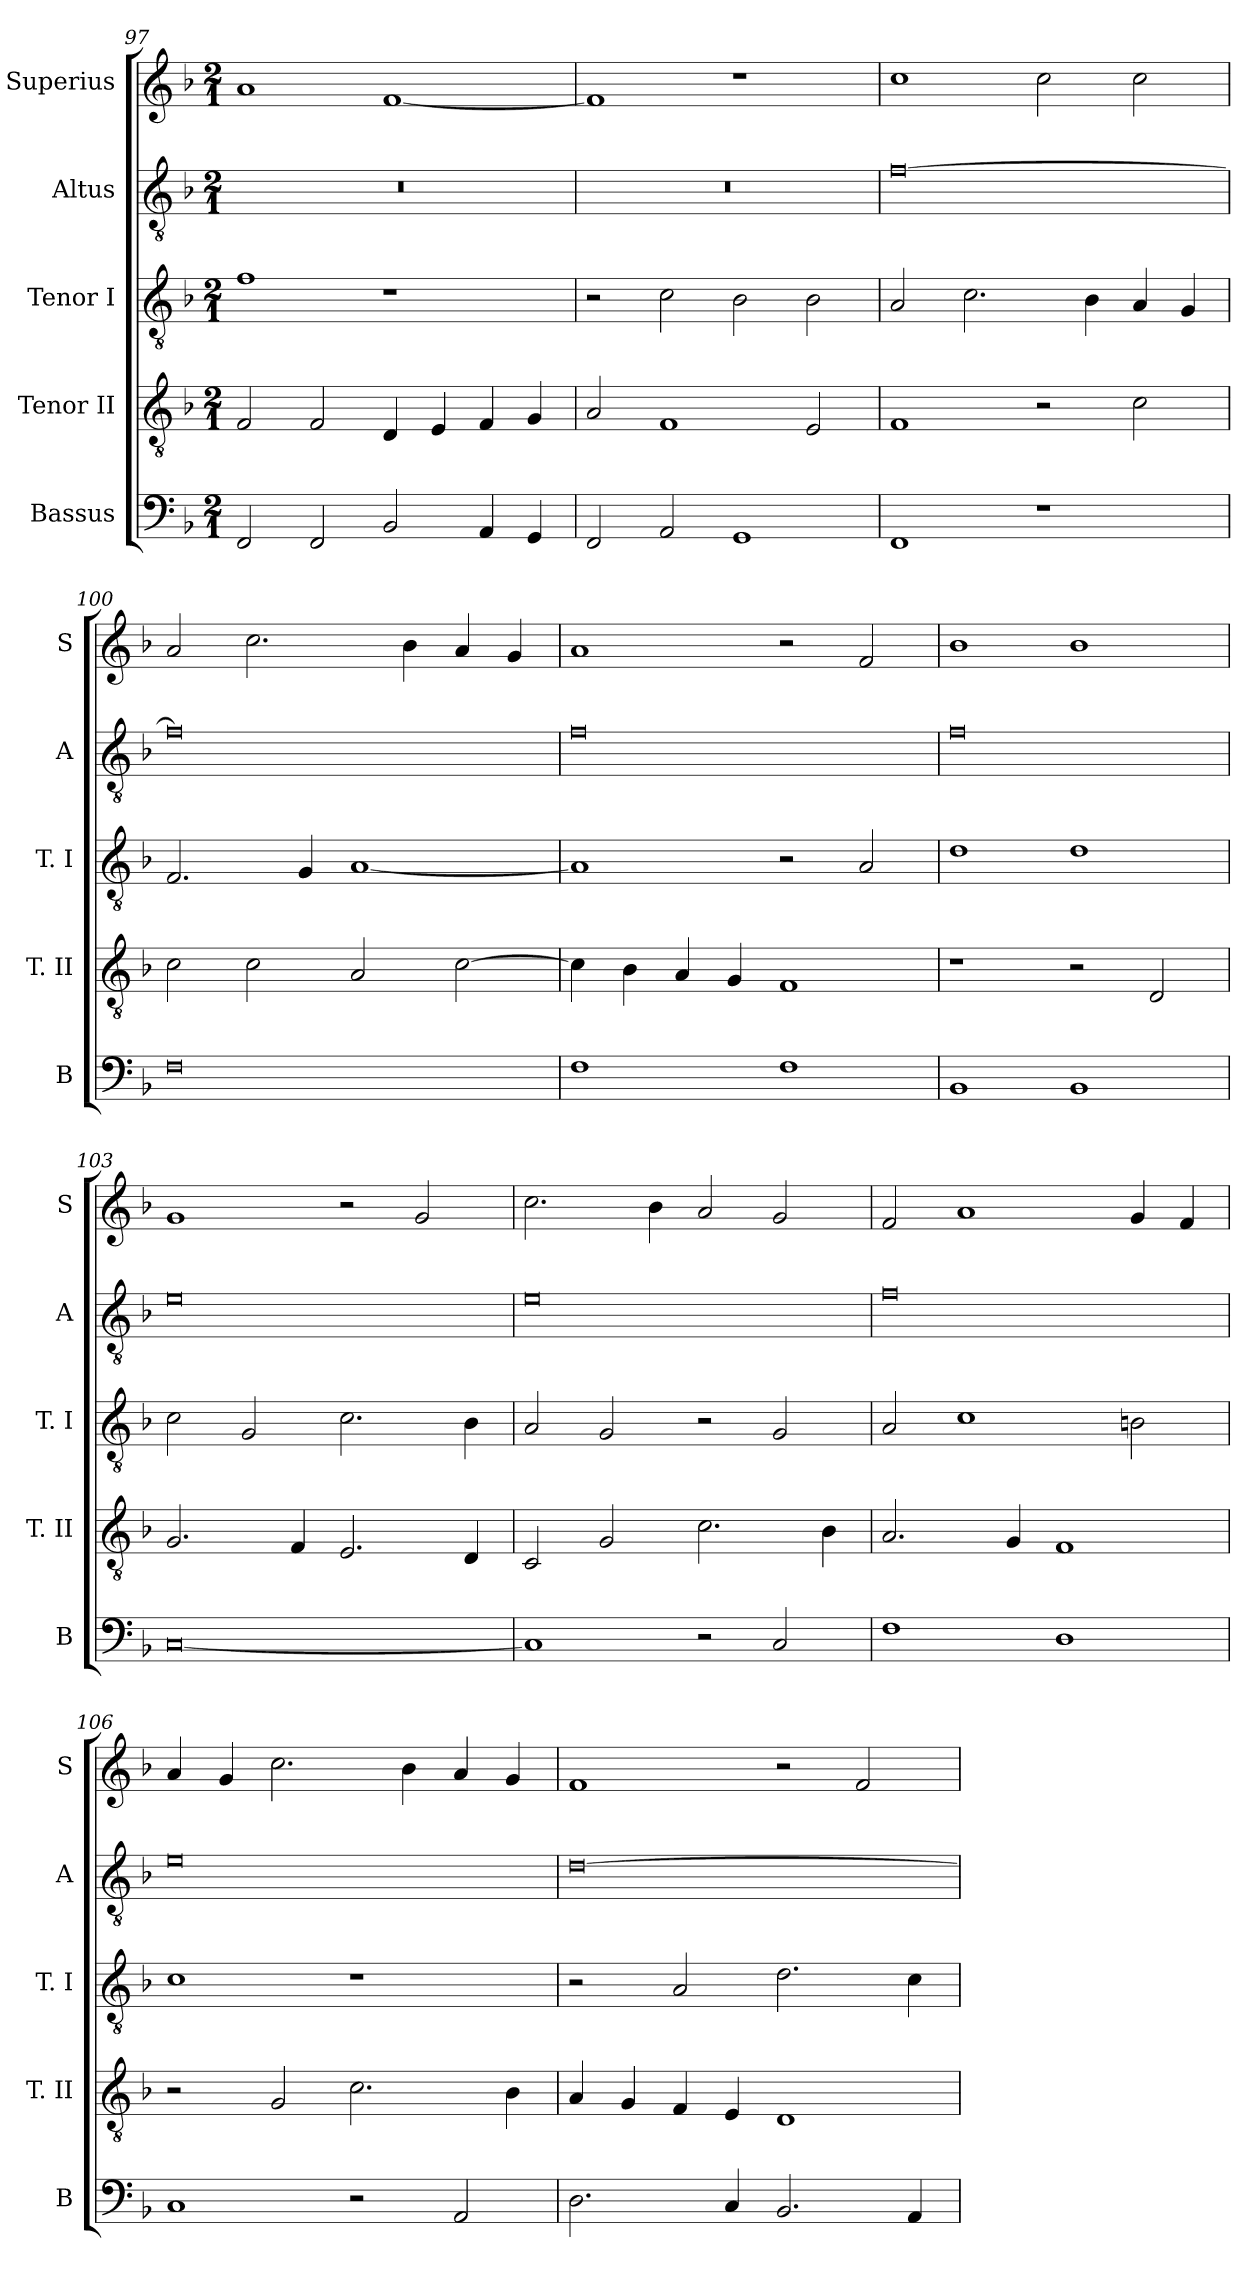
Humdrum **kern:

**kern	**kern	**kern	**kern	**kern
*part5	*part4	*part3	*part2	*part1
*staff5	*staff4	*staff3	*staff2	*staff1
*I"Bassus	*I"Tenor II	*I"Tenor I	*I"Altus	*I"Superius
*I'B	*I'T. II	*I'T. I	*I'A	*I'S
*clefF4	*clefGv2	*clefGv2	*clefGv2	*clefG2
*k[b-]	*k[b-]	*k[b-]	*k[b-]	*k[b-]
*F:	*F:	*F:	*F:	*F:
*M2/1	*M2/1	*M2/1	*M2/1	*M2/1
=97	=97	=97	=97	=97
2FF	2F	1f	0r	1a
2FF	2F	.	.	.
2BB-	4D	1r	.	[1f
.	4E	.	.	.
4AA	4F	.	.	.
4GG	4G	.	.	.
=98	=98	=98	=98	=98
2FF	2A	2r	0r	1f]
2AA	1F	2c	.	.
1GG	.	2B-	.	1r
.	2E	2B-	.	.
=99	=99	=99	=99	=99
1FF	1F	2A	[0f	1cc
.	.	2.c	.	.
1r	2r	.	.	2cc
.	.	4B-	.	.
.	2c	4A	.	2cc
.	.	4G	.	.
=100	=100	=100	=100	=100
0F	2c	2.F	0f]	2a
.	2c	.	.	2.cc
.	.	4G	.	.
.	2A	[1A	.	.
.	.	.	.	4b-
.	[2c	.	.	4a
.	.	.	.	4g
=101	=101	=101	=101	=101
1F	4c]	1A]	0f	1a
.	4B-	.	.	.
.	4A	.	.	.
.	4G	.	.	.
1F	1F	2r	.	2r
.	.	2A	.	2f
=102	=102	=102	=102	=102
1BB-	1r	1d	0f	1b-
1BB-	2r	1d	.	1b-
.	2D	.	.	.
=103	=103	=103	=103	=103
[0C	2.G	2c	0e	1g
.	.	2G	.	.
.	4F	.	.	.
.	2.E	2.c	.	2r
.	.	.	.	2g
.	4D	4B-	.	.
=104	=104	=104	=104	=104
1C]	2C	2A	0e	2.cc
.	2G	2G	.	.
.	.	.	.	4b-
2r	2.c	2r	.	2a
2C	.	2G	.	2g
.	4B-	.	.	.
=105	=105	=105	=105	=105
1F	2.A	2A	0f	2f
.	.	1c	.	1a
.	4G	.	.	.
1D	1F	.	.	.
.	.	2Bn	.	4g
.	.	.	.	4f
=106	=106	=106	=106	=106
1C	2r	1c	0e	4a
.	.	.	.	4g
.	2G	.	.	2.cc
2r	2.c	1r	.	.
.	.	.	.	4b-
2AA	.	.	.	4a
.	4B-	.	.	4g
=107	=107	=107	=107	=107
2.D	4A	2r	[0d	1f
.	4G	.	.	.
.	4F	2A	.	.
4C	4E	.	.	.
2.BB-	1D	2.d	.	2r
.	.	.	.	2f
4AA	.	4c	.	.
=	=	=	=	=
*-	*-	*-	*-	*-
